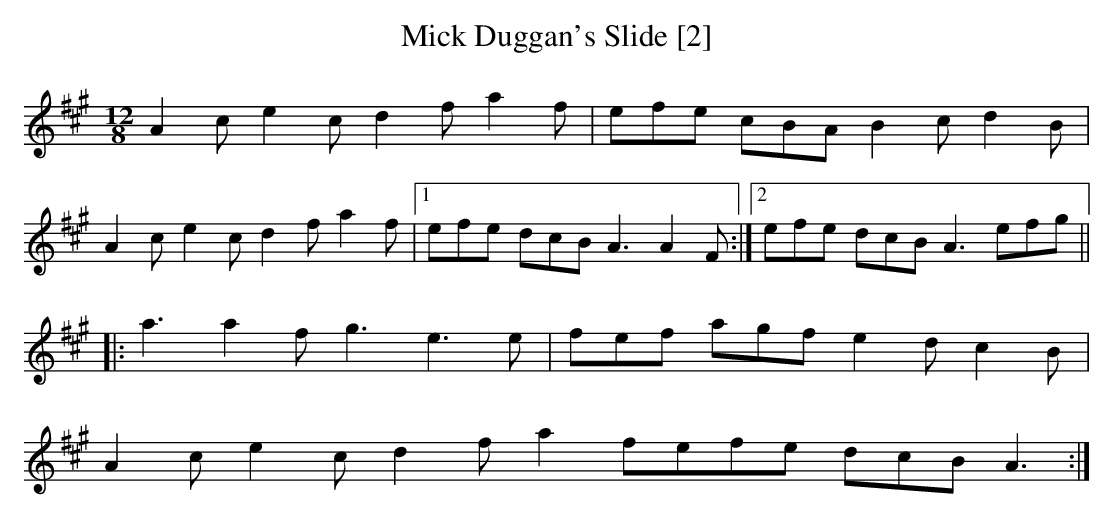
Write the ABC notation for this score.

X:1
T:Mick Duggan's Slide [2]
M:12/8
L:1/8
K:A
A2c e2c d2f a2f|efe cBA B2c d2B|
A2c e2c d2f a2f|1efe dcB A3 A2F:|2 efe dcB A3 efg||
|:a3 a2f g3 e3e|fef agf e2d c2B|
A2c e2c d2f a2f}efe dcB A3:|
